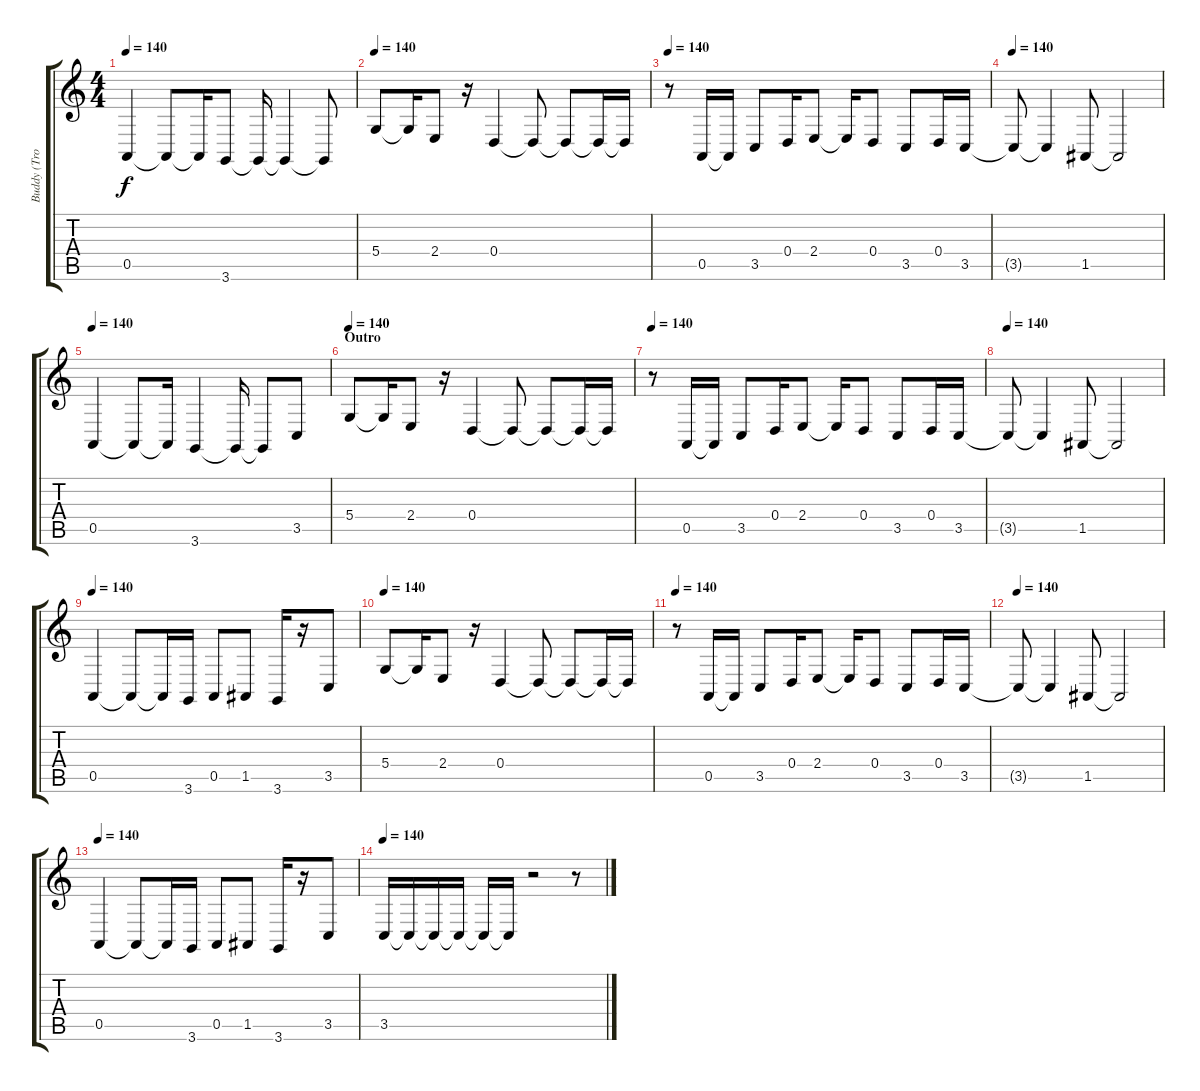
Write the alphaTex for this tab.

\track ("Buddy (Trombone)" "Buddy (Tro") {instrument trombone}
\staff {score tabs}
\tuning (E4 B3 G3 D3 A2 E2) {hide}
\ts (4 4)
\tempo 140
\clef g2
\ks c
0.5.4{dy f} 0.5{t}.8 0.5{t}.16 3.6.8 3.6{t}.16 3.6{t}.4 3.6{t}.8 |
\tempo 140
5.4.8 5.4{t}.16 2.4.8 r.16 0.4.4 0.4{t}.8 0.4{t}.8 0.4{t}.16 0.4{t}.16 |
\tempo 140
r.8 0.5.16 0.5{t}.16 3.5.8 0.4.16 2.4.8 2.4{t}.16 0.4.8 3.5.8 0.4.16 3.5.16 |
\tempo 140
3.5{t}.8 3.5{t}.4 1.5.8 1.5{t}.2 |
\tempo 140
0.5.4 0.5{t}.8 0.5{t}.16 3.6.4 3.6{t}.16 3.6{t}.8 3.5.8 |
\section ("" "Outro")
\tempo 140
5.4.8 5.4{t}.16 2.4.8 r.16 0.4.4 0.4{t}.8 0.4{t}.8 0.4{t}.16 0.4{t}.16 |
\tempo 140
r.8 0.5.16 0.5{t}.16 3.5.8 0.4.16 2.4.8 2.4{t}.16 0.4.8 3.5.8 0.4.16 3.5.16 |
\tempo 140
3.5{t}.8 3.5{t}.4 1.5.8 1.5{t}.2 |
\tempo 140
0.5.4 0.5{t}.8 0.5{t}.16 3.6.16 0.5.8 1.5.8 3.6.16 r.16 3.5.8 |
\tempo 140
5.4.8 5.4{t}.16 2.4.8 r.16 0.4.4 0.4{t}.8 0.4{t}.8 0.4{t}.16 0.4{t}.16 |
\tempo 140
r.8 0.5.16 0.5{t}.16 3.5.8 0.4.16 2.4.8 2.4{t}.16 0.4.8 3.5.8 0.4.16 3.5.16 |
\tempo 140
3.5{t}.8 3.5{t}.4 1.5.8 1.5{t}.2 |
\tempo 140
0.5.4 0.5{t}.8 0.5{t}.16 3.6.16 0.5.8 1.5.8 3.6.16 r.16 3.5.8 |
\tempo 140
3.5.16 3.5{t}.16 3.5{t}.16 3.5{t}.16 3.5{t}.16 3.5{t}.16 r.2 r.8
